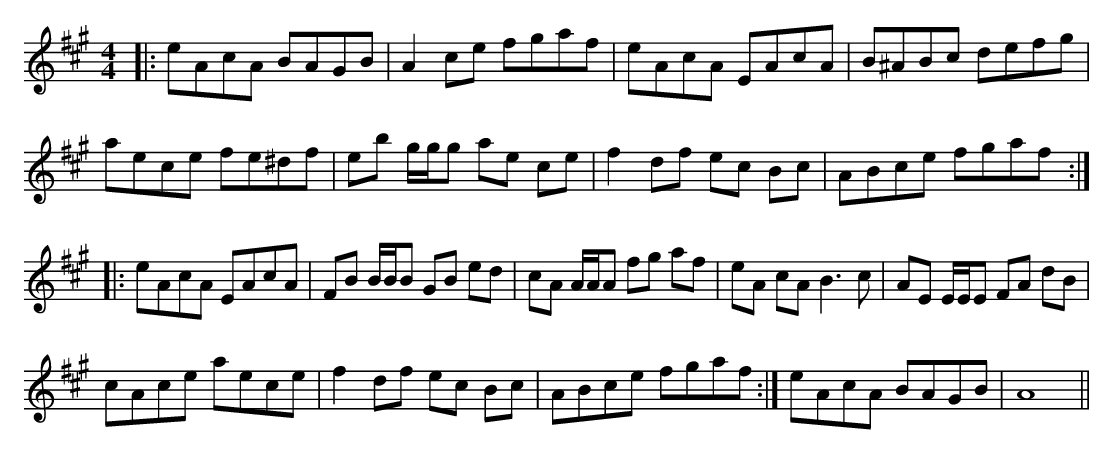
X:1
M:4/4
K:A
|: eAcA BAGB | A2 ce fgaf | eAcA EAcA | B^ABc defg |
aece fe^df | eb g/g/g ae ce | f2 df ec Bc | ABce fgaf :|
|: eAcA EAcA | FB B/B/B GB ed | cA A/A/A fg af | eA cA B3 c |AE E/E/E FA dB |
cAce aece | f2 df ec Bc | ABce fgaf :|eAcA BAGB | A8 ||
